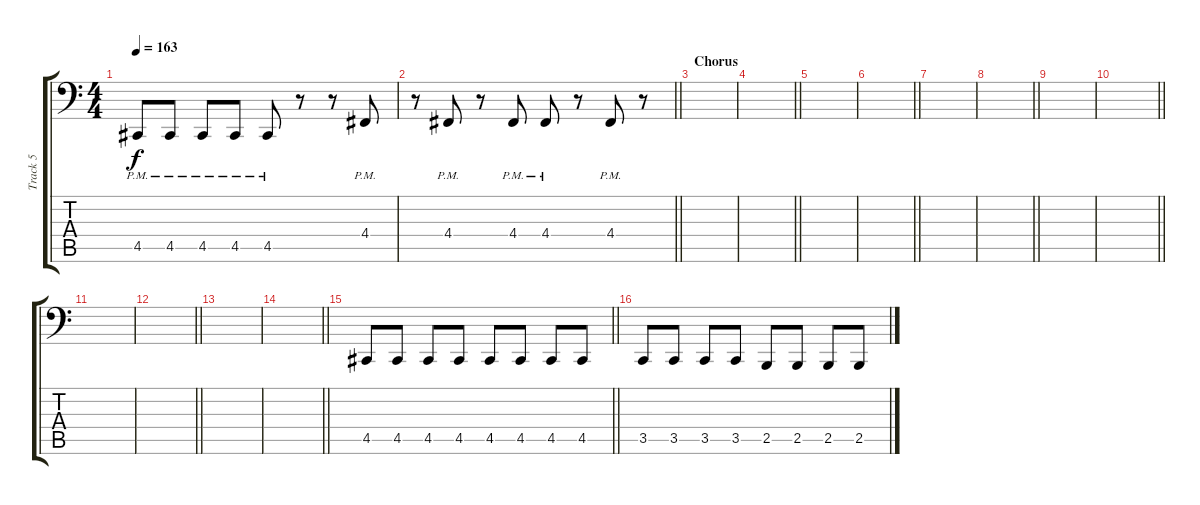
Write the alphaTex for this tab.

\track ("Track 5" "Track 5") {instrument lead2sawtooth}
\staff {score tabs}
\tuning (E3 B2 G2 D2 A1 E1) {hide}
\ts (4 4)
\tempo 163
\clef f4
\ks c
4.5{pm}.8{dy f} 4.5{pm}.8 4.5{pm}.8 4.5{pm}.8 4.5{pm}.8 r.8 r.8 4.4{pm}.8 |
\barLineRight lightlight
r.8 4.4{pm}.8 r.8 4.4{pm}.8 4.4{pm}.8 r.8 4.4{pm}.8 r.8 |
\section ("" "Chorus")
|
\barLineRight lightlight
|
|
\barLineRight lightlight
|
|
\barLineRight lightlight
|
|
\barLineRight lightlight
|
|
\barLineRight lightlight
|
|
\barLineRight lightlight
|
\section ("" "")
\barLineRight lightlight
4.5.8 4.5.8 4.5.8 4.5.8 4.5.8 4.5.8 4.5.8 4.5.8 |
3.5.8 3.5.8 3.5.8 3.5.8 2.5.8 2.5.8 2.5.8 2.5.8
